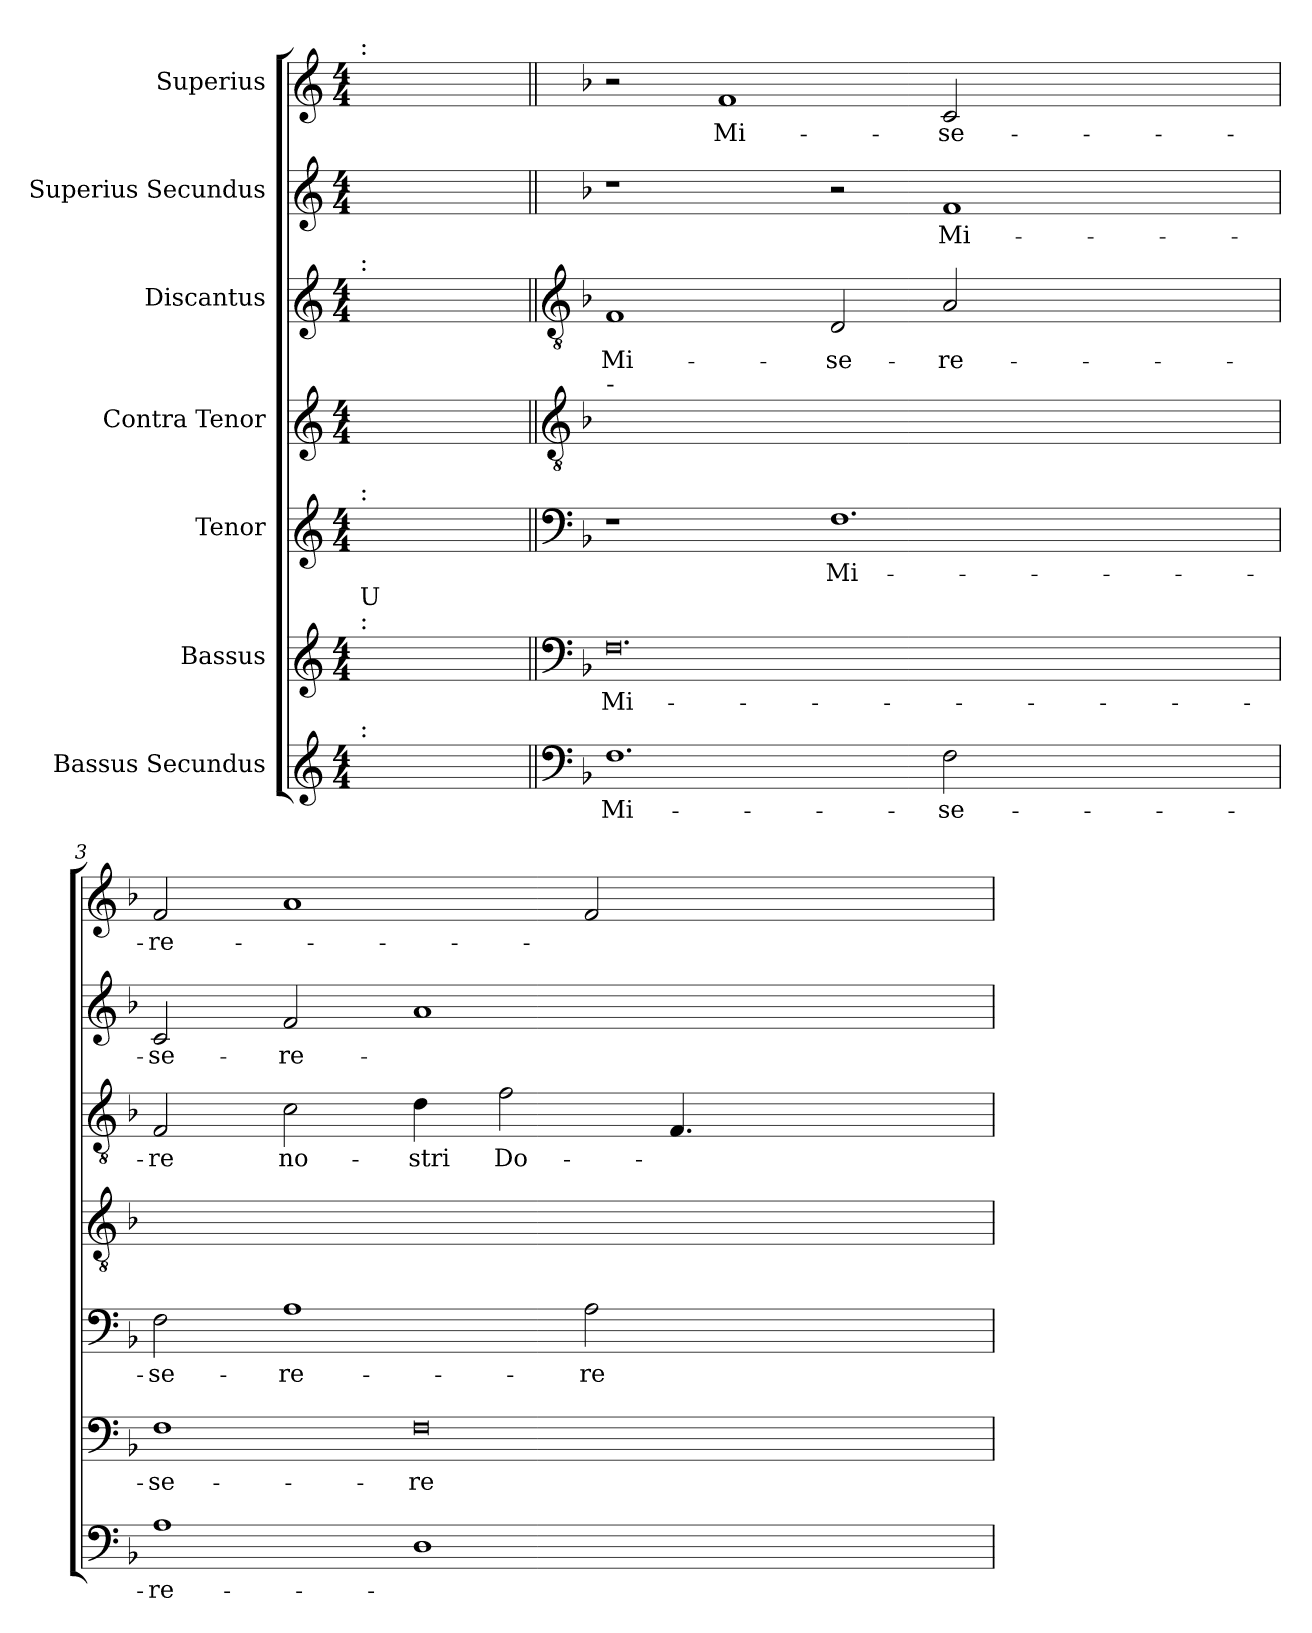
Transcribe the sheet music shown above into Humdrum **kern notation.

**kern	**text	**kern	**text	**kern	**text	**kern	**text	**kern	**text	**kern	**text	**kern	**text
*part7	*part7	*part6	*part6	*part5	*part5	*part4	*part4	*part3	*part3	*part2	*part2	*part1	*part1
*staff7	*staff7	*staff6	*staff6	*staff5	*staff5	*staff4	*staff4	*staff3	*staff3	*staff2	*staff2	*staff1	*staff1
*I"Bassus Secundus	*	*I"Bassus	*	*I"Tenor	*	*I"Contra Tenor	*	*I"Discantus	*	*I"Superius Secundus	*	*I"Superius	*
*clefG2	*	*clefG2	*	*clefG2	*	*clefG2	*	*clefG2	*	*clefG2	*	*clefG2	*
*k[]	*	*k[]	*	*k[]	*	*k[]	*	*k[]	*	*k[]	*	*k[]	*
*M4/4	*	*M4/4	*	*M4/4	*	*M4/4	*	*M4/4	*	*M4/4	*	*M4/4	*
=1	=1	=1	=1	=1	=1	=1	=1	=1	=1	=1	=1	=1	=1
!	!	!	!	!	!	!	!	!	!	!	!	!LO:TX:a:t=&colon;	!
!	!	!	!	!	!	!	!	!LO:TX:a:t=&colon;	!	!	!	!	!
!	!	!	!	!LO:TX:a:t=&colon;	!	!	!	!	!	!	!	!	!
!	!	!LO:TX:a:t=&colon;	!	!	!	!	!	!	!	!	!	!	!
!	!	!LO:TX:a:t=U	!	!	!	!	!	!	!	!	!	!	!
!LO:TX:a:t=&colon;	!	!	!	!	!	!	!	!	!	!	!	!	!
1ryy	.	1ryy	.	1ryy	.	1ryy	.	1ryy	.	1ryy	.	1ryy	.
!!LO:LB:g=z
=2||	=2||	=2||	=2||	=2||	=2||	=2||	=2||	=2||	=2||	=2||	=2||	=2||	=2||
*clefF4	*	*clefF4	*	*clefF4	*	*clefGv2	*	*clefGv2	*	*	*	*	*
*k[b-]	*	*k[b-]	*	*k[b-]	*	*k[b-]	*	*k[b-]	*	*k[b-]	*	*k[b-]	*
*F:	*	*F:	*	*F:	*	*F:	*	*F:	*	*F:	*	*F:	*
!	!	!	!	!	!	!LO:TX:a:t=-	!	!	!	!	!	!	!
!	!LO:LY:b	!	!LO:LY:b	!	!	!	!LO:LY:b	!	!LO:LY:b	!	!	!	!
*	*	*	*	*	*	*	*	*	*	*	*	*^	*
1.F	Mi-	0.F	Mi-	1r	.	[0Fyy	Mi-	1F	Mi-	1r	.	2r	0ryy	.
!	!	!	!	!	!	!	!	!	!	!	!	!	!	!LO:LY:b
.	.	.	.	.	.	.	.	.	.	.	.	1f	.	Mi-
!	!	!	!	!	!LO:LY:b	!	!	!	!LO:LY:b	!	!	!	!	!
.	.	.	.	1.F	Mi-	.	.	2D/	-se-	2r	.	.	.	.
!	!LO:LY:b	!	!	!	!	!	!	!	!LO:LY:b	!	!LO:LY:b	!	!	!LO:LY:b
2F\	-se-	.	.	.	.	.	.	2A/	-re-	1f	Mi-	2c/	.	-se-
1ryy	.	.	.	.	.	1ryy	.	1ryy	.	.	.	1ryy	1ryy	.
.	.	.	.	2ryy	.	.	.	.	.	2ryy	.	.	.	.
=3	=3	=3	=3	=3	=3	=3	=3	=3	=3	=3	=3	=3	=3	=3
!	!LO:LY:b	!	!LO:LY:b	!	!LO:LY:b	!	!	!	!LO:LY:b	!	!LO:LY:b	!	!	!LO:LY:b
1A	-re-	1F	-se-	2F\	-se-	0Fyy]	.	2F/	-re	2c/	-se-	2f/	1ryy	-re-
!	!	!	!	!	!LO:LY:b	!	!	!	!LO:LY:b	!	!LO:LY:b	!	!	!
.	.	.	.	1A	-re-	.	.	2c\	no-	2f/	-re-	1a	.	.
!	!	!	!LO:LY:b	!	!	!	!	!	!LO:LY:b	!	!	!	!	!
1D	.	0F	-re-	.	.	.	.	4d\	-stri	1a	.	.	2ryy	.
!	!	!	!	!	!	!	!	!	!LO:LY:b	!	!	!	!	!
.	.	.	.	.	.	.	.	2f\	Do-	.	.	.	.	.
!	!	!	!	!	!LO:LY:b	!	!	!	!	!	!	!	!	!
.	.	.	.	2A\	-re	.	.	.	.	.	.	2f/	4ryy	.
.	.	.	.	.	.	.	.	4.F/	.	.	.	.	4ryy	.
1ryy	.	.	.	1ryy	.	1ryy	.	.	.	1ryy	.	1ryy	1ryy	.
.	.	.	.	.	.	.	.	2..ryy	.	.	.	.	.	.
*	*	*	*	*	*	*	*	*	*	*	*	*v	*v	*
=	=	=	=	=	=	=	=	=	=	=	=	=	=
*-	*-	*-	*-	*-	*-	*-	*-	*-	*-	*-	*-	*-	*-
